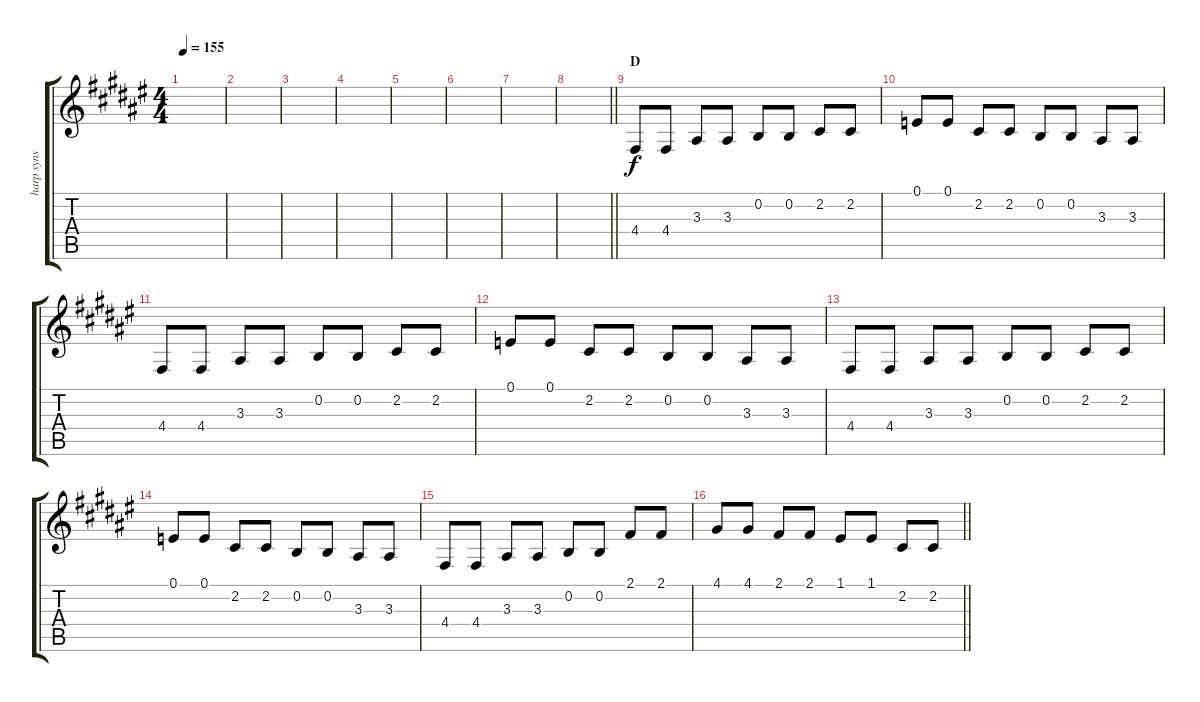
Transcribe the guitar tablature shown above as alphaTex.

\track ("harp syns" "harp syns") {instrument honkytonkpiano}
\staff {score tabs}
\tuning (E4 B3 G3 D3 A2 E2) {hide}
\ts (4 4)
\tempo 155
\clef g2
\ks f#
|
|
|
|
|
|
|
\barLineRight lightlight
|
\section ("" "D")
4.4.8 4.4.8 3.3.8 3.3.8 0.2.8 0.2.8 2.2.8 2.2.8 |
0.1.8 0.1.8 2.2.8 2.2.8 0.2.8 0.2.8 3.3.8 3.3.8 |
4.4.8 4.4.8 3.3.8 3.3.8 0.2.8 0.2.8 2.2.8 2.2.8 |
0.1.8 0.1.8 2.2.8 2.2.8 0.2.8 0.2.8 3.3.8 3.3.8 |
4.4.8 4.4.8 3.3.8 3.3.8 0.2.8 0.2.8 2.2.8 2.2.8 |
0.1.8 0.1.8 2.2.8 2.2.8 0.2.8 0.2.8 3.3.8 3.3.8 |
4.4.8 4.4.8 3.3.8 3.3.8 0.2.8 0.2.8 2.1.8 2.1.8 |
\barLineRight lightlight
4.1.8 4.1.8 2.1.8 2.1.8 1.1.8 1.1.8 2.2.8 2.2.8
